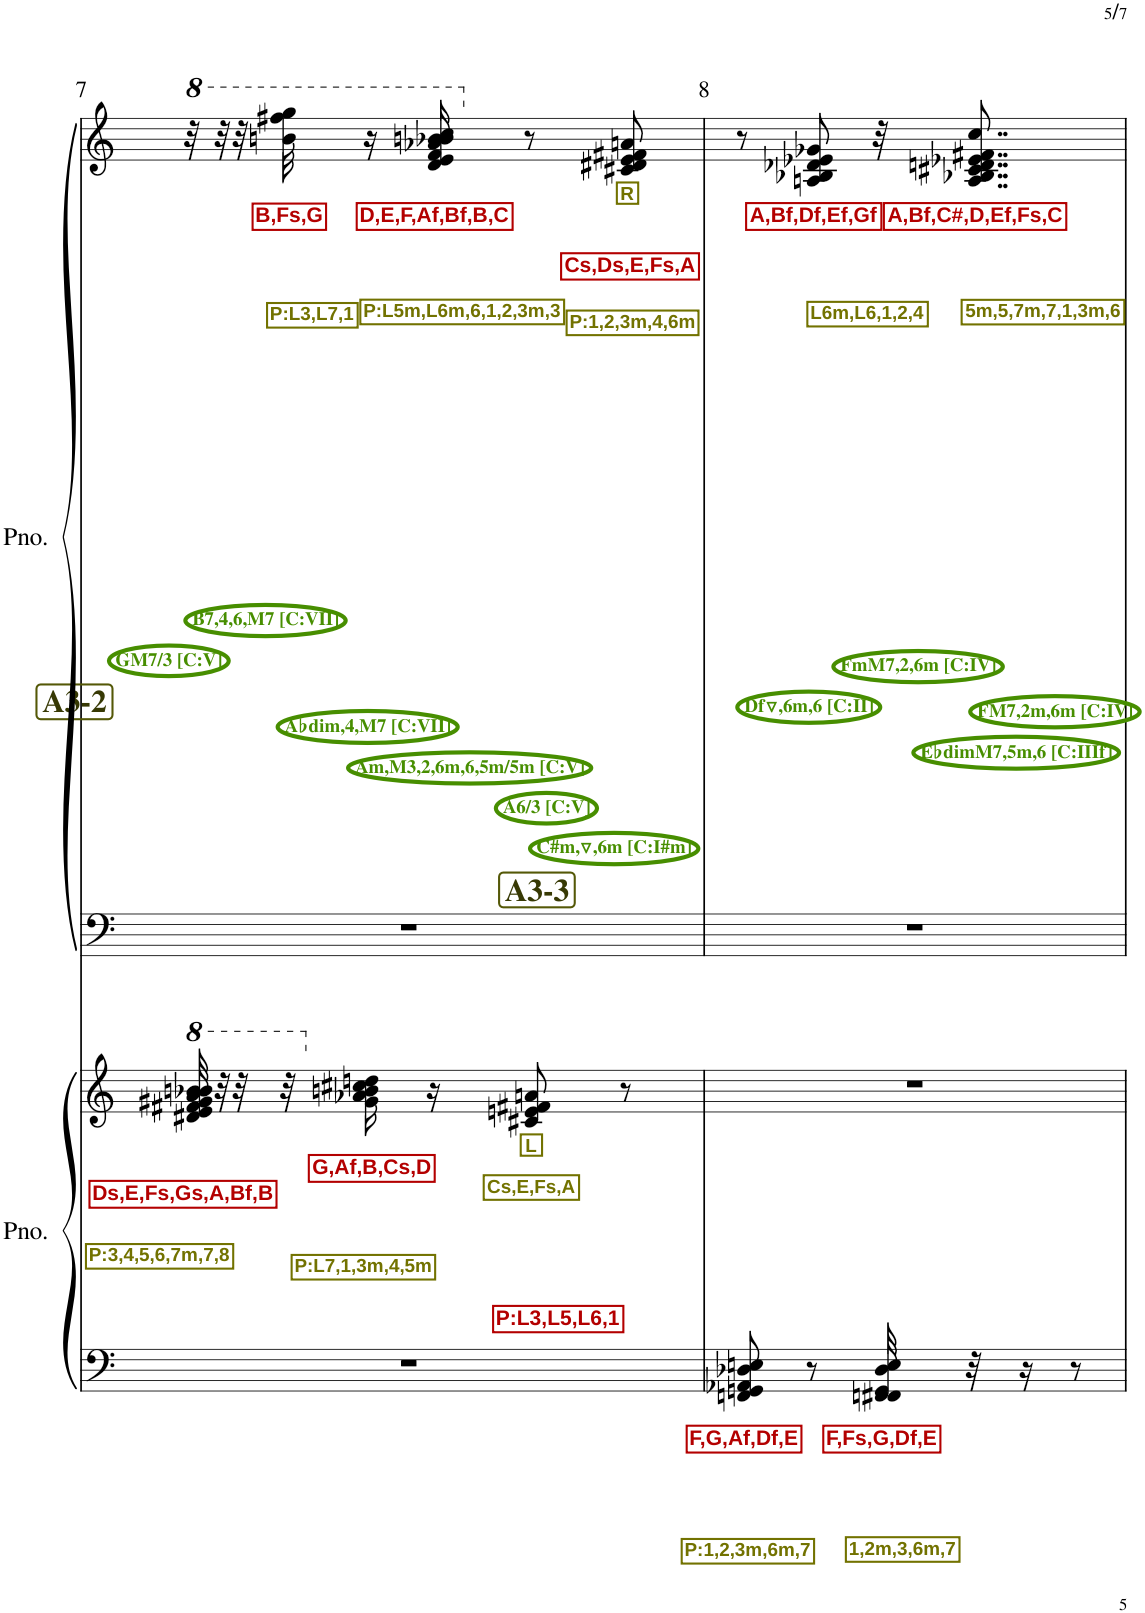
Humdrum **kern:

**kern	**text	**text	**text	**kern	**text	**text	**text	**text	**kern	**kern	**text	**text	**text
*part2	*part2	*part2	*part2	*part2	*part2	*part2	*part2	*part2	*part1	*part1	*part1	*part1	*part1
*staff4	*staff4	*staff4	*staff4	*staff3	*staff3	*staff3	*staff3	*staff3	*staff2	*staff1	*staff1	*staff1	*staff1
*I"ピアノ	*	*	*	*	*	*	*	*	*I"ピアノ	*	*	*	*
!!LO:PB:g=z
*clefF4	*	*	*	*clefG2	*	*	*	*	*clefF4	*clefG2	*	*	*
*k[]	*	*	*	*k[]	*	*	*	*	*k[]	*k[]	*	*	*
*M2/4	*	*	*	*M2/4	*	*	*	*	*M2/4	*M2/4	*	*	*
*	*	*	*	*8va	*	*	*	*	*	*	*	*	*
!!LO:REH:place=s1:b:B:cj:color=#373904:fs=15:t=A3-2
=7	=7	=7	=7	=7	=7	=7	=7	=7	=7	=7	=7	=7	=7
!	!	!	!	!	!	!LO:LY:b:color=#B30000	!LO:LY:b:color=#727200	!	!	!	!	!	!
*	*	*	*	*	*	*	*	*	*	*8va	*	*	*
!	!	!	!	!	!	!	!	!	!	!LO:TX:b:B:color=#478E00:t=B7,4,6,M7 [C&colon;VII]	!	!	!
2r	.	.	.	32dd#X/ 32ee/ 32ff#X/ 32gg#X/ 32aa/ 32bb-X/ 32bbn/	.	Ds,E,Fs,Gs,A,Bf,B	P:3,4,5,6,7m,7,8	.	2r	32r	.	.	.
.	.	.	.	32r	.	.	.	.	.	32r	.	.	.
.	.	.	.	32r	.	.	.	.	.	32r	.	.	.
!	!	!	!	!	!	!	!	!	!	!LO:TX:b:B:color=#478E00:t=GM7/3 [C&colon;V]	!	!	!
!	!	!	!	!	!	!	!	!	!	!	!	!LO:LY:b:color=#B30000	!LO:LY:b:color=#727200
.	.	.	.	32r	.	.	.	.	.	32bbn\ 32fff#X\ 32ggg\	.	B,Fs,G	P:L3,L7,1
*	*	*	*	*X8va	*	*	*	*	*	*	*	*	*
!	!	!	!	!	!	!	!	!	!	!LO:TX:b:B:color=#478E00:t=A♭dim,4,M7 [C&colon;VII]	!	!	!
!	!	!	!	!	!	!LO:LY:b:color=#B30000	!LO:LY:b:color=#727200	!	!	!	!	!	!
.	.	.	.	16g#\ 16a-X\ 16bn\ 16cc#X\ 16ddn\	.	G,Af,B,Cs,D	P:L7,1,3m,4,5m	.	.	16r	.	.	.
!	!	!	!	!	!	!	!	!	!	!LO:TX:b:B:color=#478E00:t=Am,M3,2,6m,6,5m/5m [C&colon;V]	!	!	!
!	!	!	!	!	!	!	!	!	!	!	!	!LO:LY:b:color=#B30000	!LO:LY:b:color=#727200
.	.	.	.	16r	.	.	.	.	.	16dd/ 16ee/ 16ff/ 16aa-X/ 16bb-X/ 16bbn/ 16ccc/	.	D,E,F,Af,Bf,B,C	P:L5m,L6m,6,1,2,3m,3
!	!	!	!	!	!LO:LY:b:color=#727200	!	!LO:LY:b:color=#727200	!LO:LY:b:color=#B30000	!	!	!	!	!
*	*	*	*	*	*	*	*	*	*	*X8va	*	*	*
!	!	!	!	!	!	!	!	!	!	!LO:TX:b:B:color=#478E00:t=A6/3 [C&colon;V]	!	!	!
.	.	.	.	8c#X/ 8en/ 8f#X/ 8an/	L	.	Cs,E,Fs,A	P:L3,L5,L6,1	.	8r	.	.	.
!	!	!	!	!	!	!	!	!	!	!LO:TX:b:B:color=#478E00:t=C#m,▽,6m [C&colon;I#m]	!	!	!
!	!	!	!	!	!	!	!	!	!	!	!LO:LY:b:color=#727200	!LO:LY:b:color=#B30000	!LO:LY:b:color=#727200
.	.	.	.	8r	.	.	.	.	.	8c#X/ 8d#X/ 8e/ 8f#X/ 8an/	R	Cs,Ds,E,Fs,A	P:1,2,3m,4,6m
!!LO:REH:place=s1:b:B:cj:color=#373904:fs=15:t=A3-3
=8	=8	=8	=8	=8	=8	=8	=8	=8	=8	=8	=8	=8	=8
!	!	!	!	!	!	!	!	!	!	!LO:TX:b:B:color=#478E00:t=FmM7,2,6m [C&colon;IV]	!	!	!
!	!	!LO:LY:b:color=#B30000	!LO:LY:b:color=#727200	!	!	!	!	!	!	!	!	!	!
8FFn/ 8GGn/ 8AA-X/ 8D-X/ 8En/	.	F,G,Af,Df,E	P:1,2,3m,6m,7	2r	.	.	.	.	2r	8r	.	.	.
!	!	!	!	!	!	!	!	!	!	!LO:TX:b:B:color=#478E00:t=Df▽,6m,6 [C&colon;II]	!	!	!
!	!	!	!	!	!	!	!	!	!	!	!	!LO:LY:b:color=#B30000	!LO:LY:b:color=#727200
8r	.	.	.	.	.	.	.	.	.	8An/ 8B-X/ 8d-X/ 8e-X/ 8g-X/	.	A,Bf,Df,Ef,Gf	L6m,L6,1,2,4
!	!	!	!	!	!	!	!	!	!	!LO:TX:b:B:color=#478E00:t=FM7,2m,6m [C&colon;IV]	!	!	!
!	!	!LO:LY:b:color=#B30000	!LO:LY:b:color=#727200	!	!	!	!	!	!	!	!	!	!
32FFn/ 32FF#X/ 32GG/ 32D-/ 32E/	.	F,Fs,G,Df,E	1,2m,3,6m,7	.	.	.	.	.	.	32r	.	.	.
!	!	!	!	!	!	!	!	!	!	!LO:TX:b:B:color=#478E00:t=E♭dimM7,5m,6 [C&colon;IIIf]	!	!	!
!	!	!	!	!	!	!	!	!	!	!	!	!LO:LY:b:color=#B30000	!LO:LY:b:color=#727200
32r	.	.	.	.	.	.	.	.	.	8..A/ 8..B-X/ 8..c#X/ 8..dn/ 8..e-X/ 8..f#X/ 8..cc/	.	A,Bf,C#,D,Ef,Fs,C	5m,5,7m,7,1,3m,6
16r	.	.	.	.	.	.	.	.	.	.	.	.	.
8r	.	.	.	.	.	.	.	.	.	.	.	.	.
=	=	=	=	=	=	=	=	=	=	=	=	=	=
*-	*-	*-	*-	*-	*-	*-	*-	*-	*-	*-	*-	*-	*-
